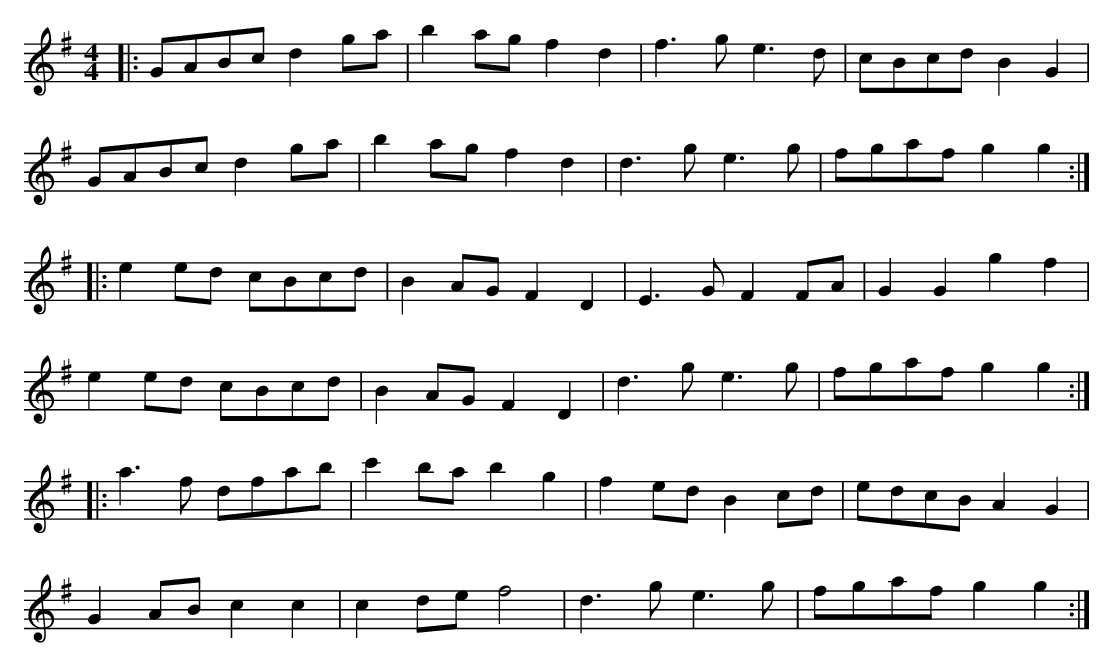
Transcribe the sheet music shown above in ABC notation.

X:1
M:4/4
K:G
|:GABc d2ga|b2ag f2d2|f3g e3d|cBcd B2G2|
GABc d2ga|b2ag f2d2|d3g e3g|fgaf g2g2:|
|:e2ed cBcd|B2AG F2D2|E3G F2FA|G2G2g2f2|
e2ed cBcd|B2AG F2D2|d3g e3g|fgaf g2g2:|
|:a3f dfab|c'2ba b2g2|f2ed B2cd|edcB A2G2|
G2AB c2c2|c2de f4|d3g e3g|fgaf g2g2:|
